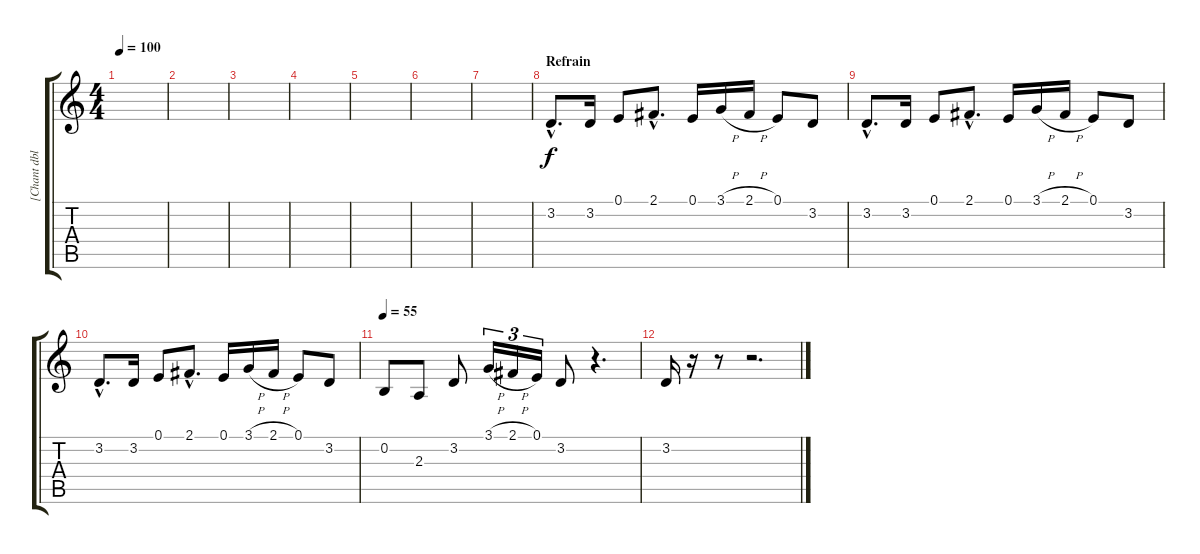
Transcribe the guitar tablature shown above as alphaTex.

\track ("[Chant dblé]" "[Chant dbl") {instrument lead6voice}
\staff {score tabs}
\tuning (E4 B3 G3 D3 A2 E2) {hide}
\ts (4 4)
\tempo 100
\clef g2
\ks c
|
|
|
|
|
|
|
\section ("" "Refrain")
3.2{hac}.8{d volume 16} 3.2.16 0.1.8 2.1{hac}.8{d} 0.1.16 3.1{h}.16 2.1{h}.16 0.1.8 3.2.8 |
3.2{hac}.8{d} 3.2.16 0.1.8 2.1{hac}.8{d} 0.1.16 3.1{h}.16 2.1{h}.16 0.1.8 3.2.8 |
3.2{hac}.8{d} 3.2.16 0.1.8 2.1{hac}.8{d} 0.1.16 3.1{h}.16 2.1{h}.16 0.1.8 3.2.8 |
\tempo 55
0.2.8 2.3.8 3.2.8 3.1{h}.16{tu (3 2)} 2.1{h}.16{tu (3 2)} 0.1.16{tu (3 2)} 3.2.8 r.4{d} |
3.2.16 r.16 r.8 r.2{d}
